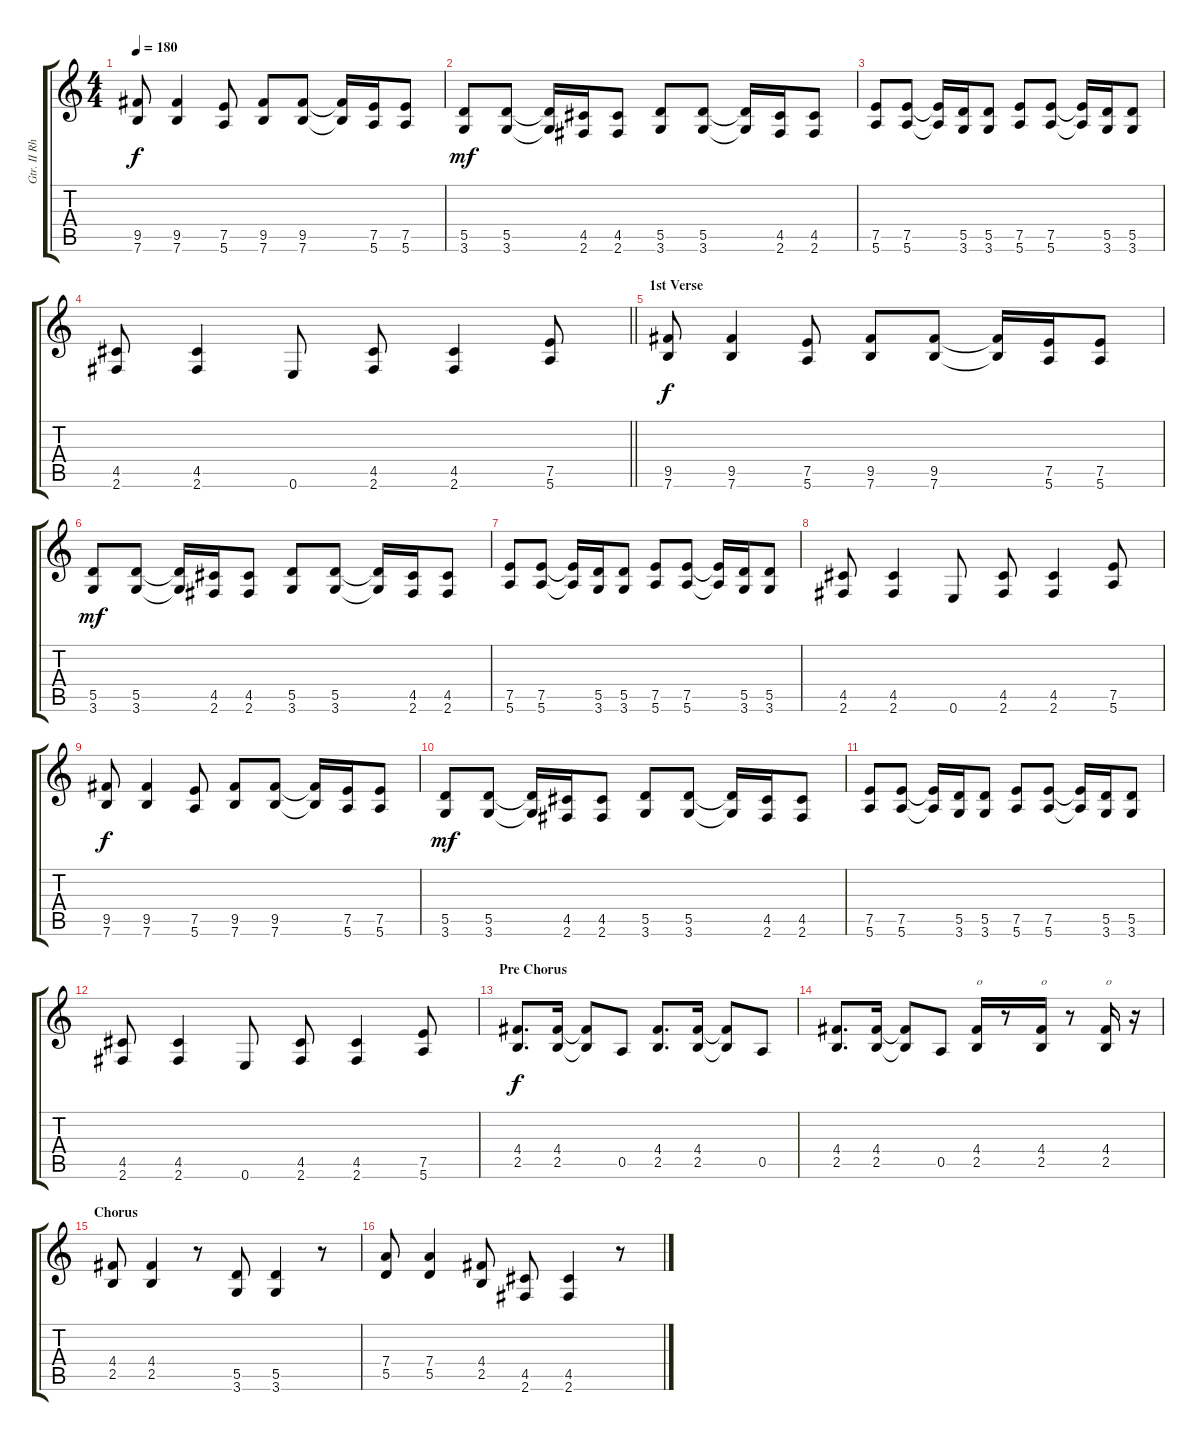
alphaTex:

\track ("Gtr. II Rhytm" "Gtr. II Rh") {instrument overdrivenguitar}
\staff {score tabs}
\tuning (E4 B3 G3 D3 A2 E2) {hide}
\ts (4 4)
\tempo 180
\clef g2
\ks c
(9.5 7.6).8{dy f} (9.5 7.6).4 (7.5 5.6).8 (9.5 7.6).8 (9.5 7.6).8 (9.5{t} 7.6{t}).16 (7.5 5.6).16 (7.5 5.6).8 |
(5.5 3.6).8{dy mf} (5.5 3.6).8 (5.5{t} 3.6{t}).16 (4.5 2.6).16 (4.5 2.6).8 (5.5 3.6).8 (5.5 3.6).8 (5.5{t} 3.6{t}).16 (4.5 2.6).16 (4.5 2.6).8 |
(7.5 5.6).8 (7.5 5.6).8 (7.5{t} 5.6{t}).16 (5.5 3.6).16 (5.5 3.6).8 (7.5 5.6).8 (7.5 5.6).8 (7.5{t} 5.6{t}).16 (5.5 3.6).16 (5.5 3.6).8 |
\barLineRight lightlight
(4.5 2.6).8 (4.5 2.6).4 0.6.8 (4.5 2.6).8 (4.5 2.6).4 (7.5 5.6).8 |
\section ("" "1st Verse")
(9.5 7.6).8{dy f} (9.5 7.6).4 (7.5 5.6).8 (9.5 7.6).8 (9.5 7.6).8 (9.5{t} 7.6{t}).16 (7.5 5.6).16 (7.5 5.6).8 |
(5.5 3.6).8{dy mf} (5.5 3.6).8 (5.5{t} 3.6{t}).16 (4.5 2.6).16 (4.5 2.6).8 (5.5 3.6).8 (5.5 3.6).8 (5.5{t} 3.6{t}).16 (4.5 2.6).16 (4.5 2.6).8 |
(7.5 5.6).8 (7.5 5.6).8 (7.5{t} 5.6{t}).16 (5.5 3.6).16 (5.5 3.6).8 (7.5 5.6).8 (7.5 5.6).8 (7.5{t} 5.6{t}).16 (5.5 3.6).16 (5.5 3.6).8 |
(4.5 2.6).8 (4.5 2.6).4 0.6.8 (4.5 2.6).8 (4.5 2.6).4 (7.5 5.6).8 |
(9.5 7.6).8{dy f} (9.5 7.6).4 (7.5 5.6).8 (9.5 7.6).8 (9.5 7.6).8 (9.5{t} 7.6{t}).16 (7.5 5.6).16 (7.5 5.6).8 |
(5.5 3.6).8{dy mf} (5.5 3.6).8 (5.5{t} 3.6{t}).16 (4.5 2.6).16 (4.5 2.6).8 (5.5 3.6).8 (5.5 3.6).8 (5.5{t} 3.6{t}).16 (4.5 2.6).16 (4.5 2.6).8 |
(7.5 5.6).8 (7.5 5.6).8 (7.5{t} 5.6{t}).16 (5.5 3.6).16 (5.5 3.6).8 (7.5 5.6).8 (7.5 5.6).8 (7.5{t} 5.6{t}).16 (5.5 3.6).16 (5.5 3.6).8 |
(4.5 2.6).8 (4.5 2.6).4 0.6.8 (4.5 2.6).8 (4.5 2.6).4 (7.5 5.6).8 |
\section ("" "Pre Chorus")
(4.4 2.5).8{d dy f} (4.4 2.5).16 (4.4{t} 2.5{t}).8 0.5.8 (4.4 2.5).8{d} (4.4 2.5).16 (4.4{t} 2.5{t}).8 0.5.8 |
(4.4 2.5).8{d} (4.4 2.5).16 (4.4{t} 2.5{t}).8 0.5.8 (4.4 2.5).16{txt "o"} r.8 (4.4 2.5).16{txt "o"} r.8 (4.4 2.5).16{txt "o"} r.16 |
\section ("" "Chorus")
(4.4 2.5).8 (4.4 2.5).4 r.8 (5.5 3.6).8 (5.5 3.6).4 r.8 |
(7.4 5.5).8 (7.4 5.5).4 (4.4 2.5).8 (4.5 2.6).8 (4.5 2.6).4 r.8
